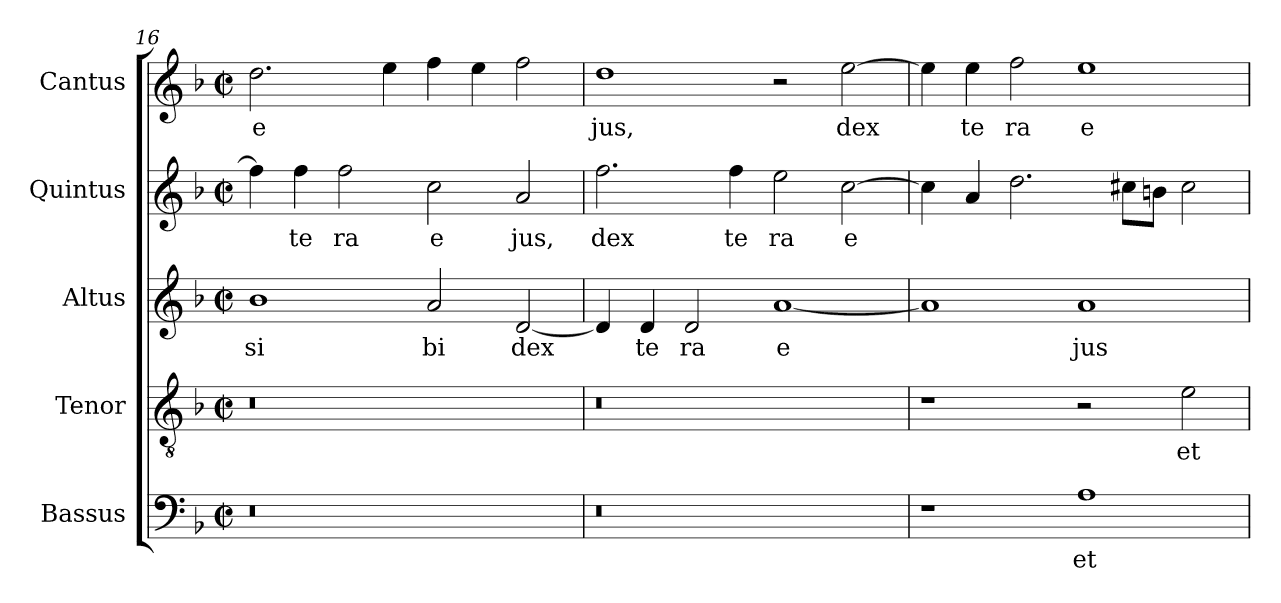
**kern	**text	**kern	**text	**kern	**text	**kern	**text	**kern	**text
*part5	*part5	*part4	*part4	*part3	*part3	*part2	*part2	*part1	*part1
*staff5	*staff5	*staff4	*staff4	*staff3	*staff3	*staff2	*staff2	*staff1	*staff1
*I"Bassus	*	*I"Tenor	*	*I"Altus	*	*I"Quintus	*	*I"Cantus	*
!!LO:PB:g=z
*clefF4	*	*clefGv2	*	*clefG2	*	*clefG2	*	*clefG2	*
*k[b-]	*	*k[b-]	*	*k[b-]	*	*k[b-]	*	*k[b-]	*
*F:	*	*F:	*	*F:	*	*F:	*	*F:	*
*M2/2	*	*M2/2	*	*M2/2	*	*M2/2	*	*M2/2	*
*met(c|)	*	*met(c|)	*	*met(c|)	*	*met(c|)	*	*met(c|)	*
=16	=16	=16	=16	=16	=16	=16	=16	=16	=16
!	!	!	!	!	!LO:LY:b:cj	!	!	!	!LO:LY:b:cj
0r	.	0r	.	1b-	si	4ff\]	.	2.dd\	e
!	!	!	!	!	!	!	!LO:LY:b:cj	!	!
.	.	.	.	.	.	4ff\	te	.	.
!	!	!	!	!	!	!	!LO:LY:b:cj	!	!
.	.	.	.	.	.	2ff\	ra	.	.
.	.	.	.	.	.	.	.	4ee\	.
!	!	!	!	!	!LO:LY:b:cj	!	!LO:LY:b:cj	!	!
.	.	.	.	2a/	bi	2cc\	e	4ff\	.
.	.	.	.	.	.	.	.	4ee\	.
!	!	!	!	!	!LO:LY:b	!	!LO:LY:b:cj	!	!
.	.	.	.	[<2d/	dex	2a/	jus,	2ff\	.
=17	=17	=17	=17	=17	=17	=17	=17	=17	=17
!	!	!	!	!	!	!	!LO:LY:b:cj	!	!LO:LY:b:cj
0r	.	0r	.	4d/]	.	2.ff\	dex	1dd	jus,
!	!	!	!	!	!LO:LY:b:cj	!	!	!	!
.	.	.	.	4d/	te	.	.	.	.
!	!	!	!	!	!LO:LY:b:cj	!	!	!	!
.	.	.	.	2d/	ra	.	.	.	.
!	!	!	!	!	!	!	!LO:LY:b:cj	!	!
.	.	.	.	.	.	4ff\	te	.	.
!	!	!	!	!	!LO:LY:b:rj	!	!LO:LY:b:cj	!	!
.	.	.	.	[<1a	e	2ee\	ra	2r	.
!	!	!	!	!	!	!	!LO:LY:b:cj	!	!LO:LY:b
.	.	.	.	.	.	[>2cc\	e	[>2ee\	dex
=18	=18	=18	=18	=18	=18	=18	=18	=18	=18
1r	.	1r	.	1a]	.	4cc\]	.	4ee\]	.
!	!	!	!	!	!	!	!	!	!LO:LY:b:cj
.	.	.	.	.	.	4a/	.	4ee\	te
!	!	!	!	!	!	!	!	!	!LO:LY:b:cj
.	.	.	.	.	.	2.dd\	.	2ff\	ra
!	!LO:LY:b:cj	!	!	!	!LO:LY:b:cj	!	!	!	!LO:LY:b:cj
1A	et	2r	.	1a	jus	.	.	1ee	e
.	.	.	.	.	.	8cc#\L	.	.	.
.	.	.	.	.	.	8b\J	.	.	.
!	!	!	!LO:LY:b:cj	!	!	!	!	!	!
.	.	2e\	et	.	.	2cc#\	.	.	.
=	=	=	=	=	=	=	=	=	=
*-	*-	*-	*-	*-	*-	*-	*-	*-	*-
